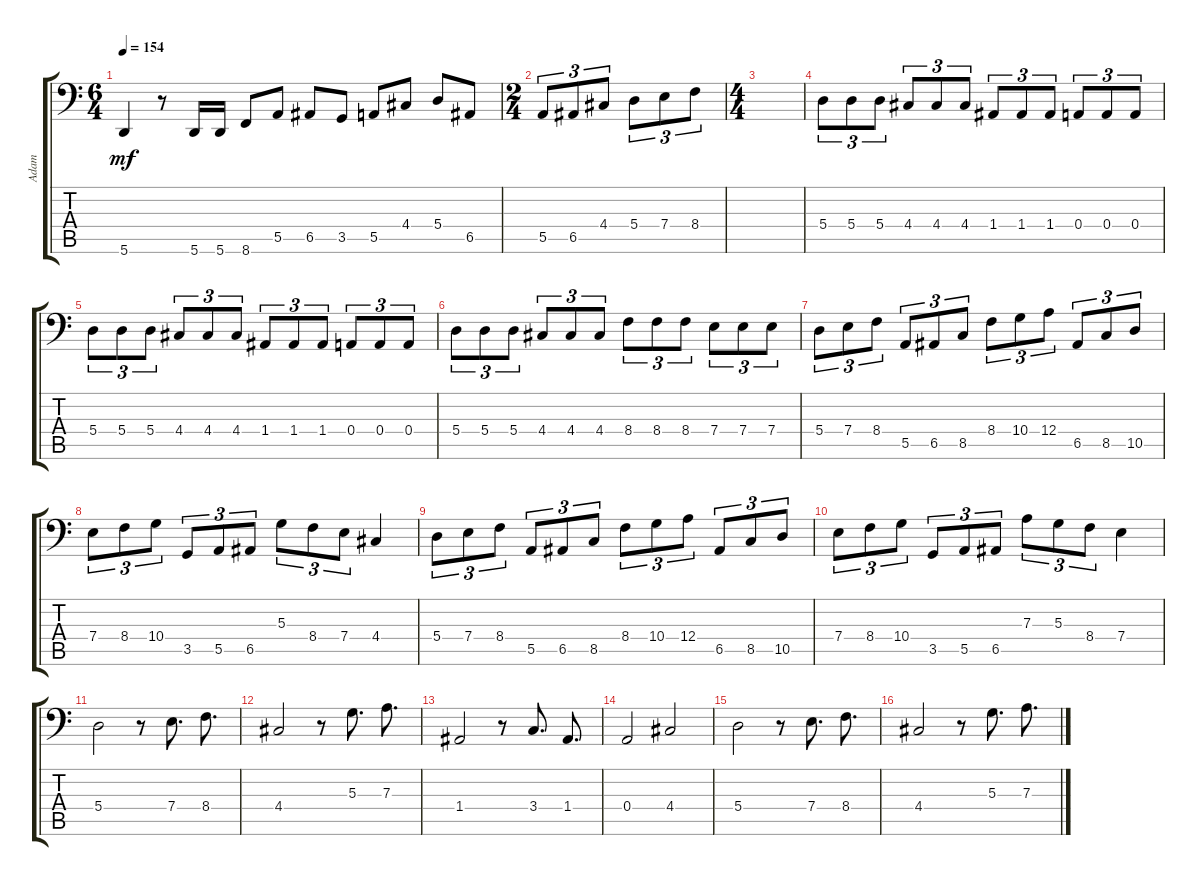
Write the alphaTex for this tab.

\track ("Adam" "Adam") {instrument electricbassfinger}
\staff {score tabs}
\tuning (B2 G2 D2 A1 E1 A0) {hide}
\ts (6 4)
\tempo 154
\clef f4
\ks c
5.6.4{dy mf} r.8 5.6.16 5.6.16 8.6.8 5.5.8 6.5.8 3.5.8 5.5.8 4.4.8 5.4.8 6.5.8 |
\ts (2 4)
5.5.8{tu (3 2)} 6.5.8{tu (3 2)} 4.4.8{tu (3 2)} 5.4.8{tu (3 2)} 7.4.8{tu (3 2)} 8.4.8{tu (3 2)} |
\ts (4 4)
|
5.4.8{tu (3 2)} 5.4.8{tu (3 2)} 5.4.8{tu (3 2)} 4.4.8{tu (3 2)} 4.4.8{tu (3 2)} 4.4.8{tu (3 2)} 1.4.8{tu (3 2)} 1.4.8{tu (3 2)} 1.4.8{tu (3 2)} 0.4.8{tu (3 2)} 0.4.8{tu (3 2)} 0.4.8{tu (3 2)} |
5.4.8{tu (3 2)} 5.4.8{tu (3 2)} 5.4.8{tu (3 2)} 4.4.8{tu (3 2)} 4.4.8{tu (3 2)} 4.4.8{tu (3 2)} 1.4.8{tu (3 2)} 1.4.8{tu (3 2)} 1.4.8{tu (3 2)} 0.4.8{tu (3 2)} 0.4.8{tu (3 2)} 0.4.8{tu (3 2)} |
5.4.8{tu (3 2)} 5.4.8{tu (3 2)} 5.4.8{tu (3 2)} 4.4.8{tu (3 2)} 4.4.8{tu (3 2)} 4.4.8{tu (3 2)} 8.4.8{tu (3 2)} 8.4.8{tu (3 2)} 8.4.8{tu (3 2)} 7.4.8{tu (3 2)} 7.4.8{tu (3 2)} 7.4.8{tu (3 2)} |
5.4.8{tu (3 2)} 7.4.8{tu (3 2)} 8.4.8{tu (3 2)} 5.5.8{tu (3 2)} 6.5.8{tu (3 2)} 8.5.8{tu (3 2)} 8.4.8{tu (3 2)} 10.4.8{tu (3 2)} 12.4.8{tu (3 2)} 6.5.8{tu (3 2)} 8.5.8{tu (3 2)} 10.5.8{tu (3 2)} |
7.4.8{tu (3 2)} 8.4.8{tu (3 2)} 10.4.8{tu (3 2)} 3.5.8{tu (3 2)} 5.5.8{tu (3 2)} 6.5.8{tu (3 2)} 5.3.8{tu (3 2)} 8.4.8{tu (3 2)} 7.4.8{tu (3 2)} 4.4.4 |
5.4.8{tu (3 2)} 7.4.8{tu (3 2)} 8.4.8{tu (3 2)} 5.5.8{tu (3 2)} 6.5.8{tu (3 2)} 8.5.8{tu (3 2)} 8.4.8{tu (3 2)} 10.4.8{tu (3 2)} 12.4.8{tu (3 2)} 6.5.8{tu (3 2)} 8.5.8{tu (3 2)} 10.5.8{tu (3 2)} |
7.4.8{tu (3 2)} 8.4.8{tu (3 2)} 10.4.8{tu (3 2)} 3.5.8{tu (3 2)} 5.5.8{tu (3 2)} 6.5.8{tu (3 2)} 7.3.8{tu (3 2)} 5.3.8{tu (3 2)} 8.4.8{tu (3 2)} 7.4.4 |
5.4.2 r.8 7.4.8{d} 8.4.8{d} |
4.4.2 r.8 5.3.8{d} 7.3.8{d} |
1.4.2 r.8 3.4.8{d} 1.4.8{d} |
0.4.2 4.4.2 |
5.4.2 r.8 7.4.8{d} 8.4.8{d} |
4.4.2 r.8 5.3.8{d} 7.3.8{d}
